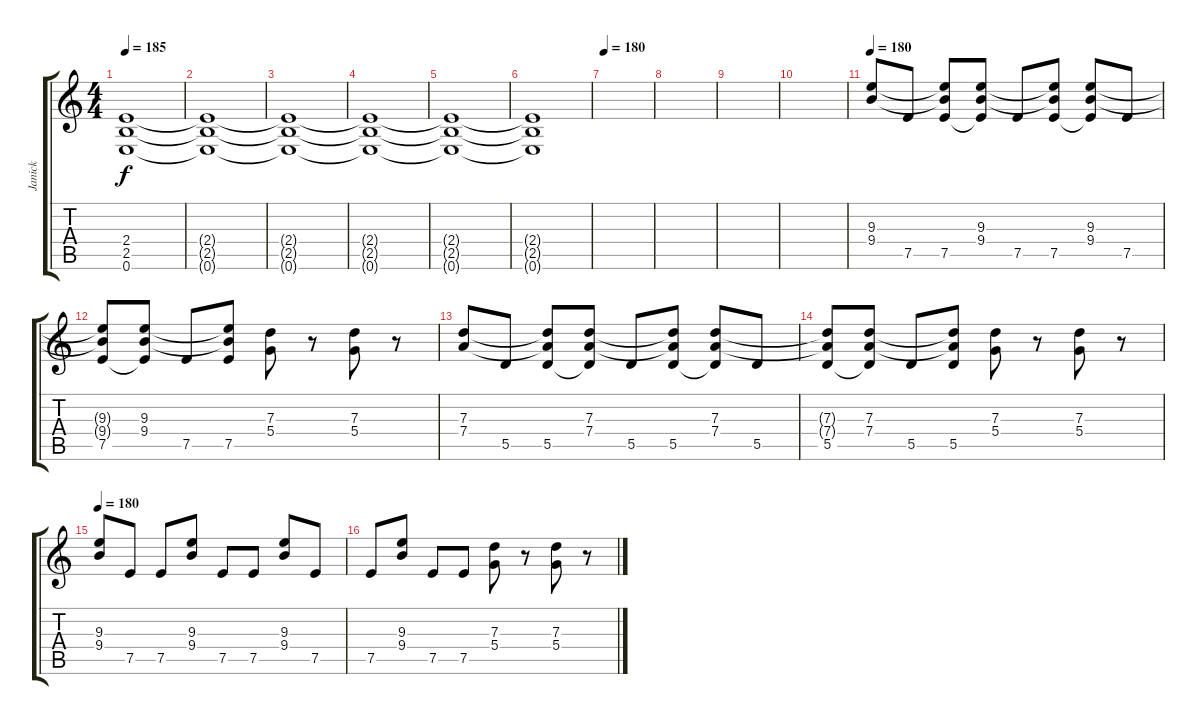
\track ("Janick" "Janick") {instrument distortionguitar}
\staff {score tabs}
\tuning (E4 B3 G3 D3 A2 E2) {hide}
\ts (4 4)
\tempo 185
\clef g2
\ks c
(2.4{t} 2.5{t} 0.6{t}).1{dy f volume 8} |
(2.4{t} 2.5{t} 0.6{t}).1 |
(2.4{t} 2.5{t} 0.6{t}).1 |
(2.4{t} 2.5{t} 0.6{t}).1 |
(2.4{t} 2.5{t} 0.6{t}).1{volume 4} |
(2.4{t} 2.5{t} 0.6{t}).1 |
\tempo 180
|
|
|
|
\tempo 180
(9.3 9.4).8{volume 16} 7.5.8 (9.3{t} 9.4{t} 7.5).8 (9.3 9.4 7.5{t}).8 7.5.8 (9.3{t} 9.4{t} 7.5).8 (9.3 9.4 7.5{t}).8 7.5.8 |
(9.3{t} 9.4{t} 7.5).8 (9.3 9.4 7.5{t}).8 7.5.8 (9.3{t} 9.4{t} 7.5).8 (7.3 5.4).8 r.8 (7.3 5.4).8 r.8 |
(7.3 7.4).8 5.5.8 (7.3{t} 7.4{t} 5.5).8 (7.3 7.4 5.5{t}).8 5.5.8 (7.3{t} 7.4{t} 5.5).8 (7.3 7.4 5.5{t}).8 5.5.8 |
(7.3{t} 7.4{t} 5.5).8 (7.3 7.4 5.5{t}).8 5.5.8 (7.3{t} 7.4{t} 5.5).8 (7.3 5.4).8 r.8 (7.3 5.4).8 r.8 |
\tempo 180
(9.3 9.4).8{volume 10} 7.5.8 7.5.8 (9.3 9.4).8 7.5.8 7.5.8 (9.3 9.4).8 7.5.8 |
7.5.8 (9.3 9.4).8 7.5.8 7.5.8 (7.3 5.4).8 r.8 (7.3 5.4).8 r.8
